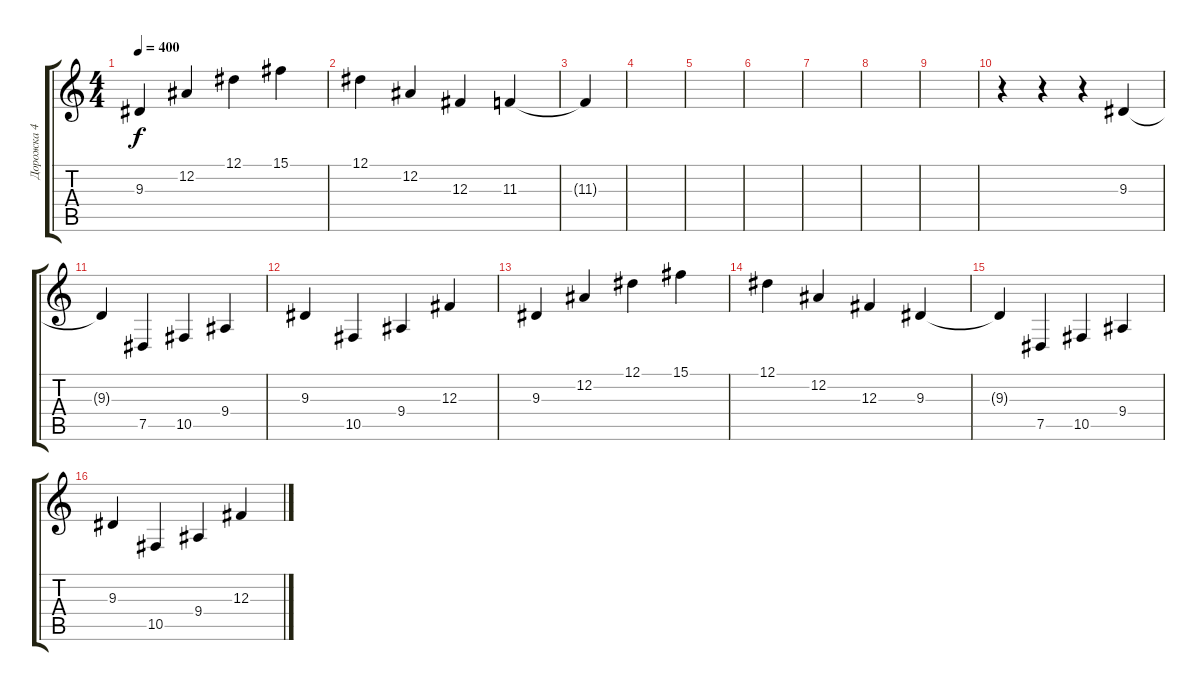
\track ("Дорожка 4" "Дорожка 4") {instrument lead1square}
\staff {score tabs}
\tuning (Eb4 Bb3 Gb3 Db3 Ab2 Eb2) {hide}
\ts (4 4)
\tempo 400
\clef g2
\ks c
9.3.4{dy f} 12.2.4 12.1.4 15.1.4 |
12.1.4 12.2.4 12.3.4 11.3.4 |
11.3{t}.4 |
|
|
|
|
|
|
r.4 r.4 r.4 9.3.4 |
9.3{t}.4 7.5.4 10.5.4 9.4.4 |
9.3.4 10.5.4 9.4.4 12.3.4 |
9.3.4 12.2.4 12.1.4 15.1.4 |
12.1.4 12.2.4 12.3.4 9.3.4 |
9.3{t}.4 7.5.4 10.5.4 9.4.4 |
9.3.4 10.5.4 9.4.4 12.3.4
